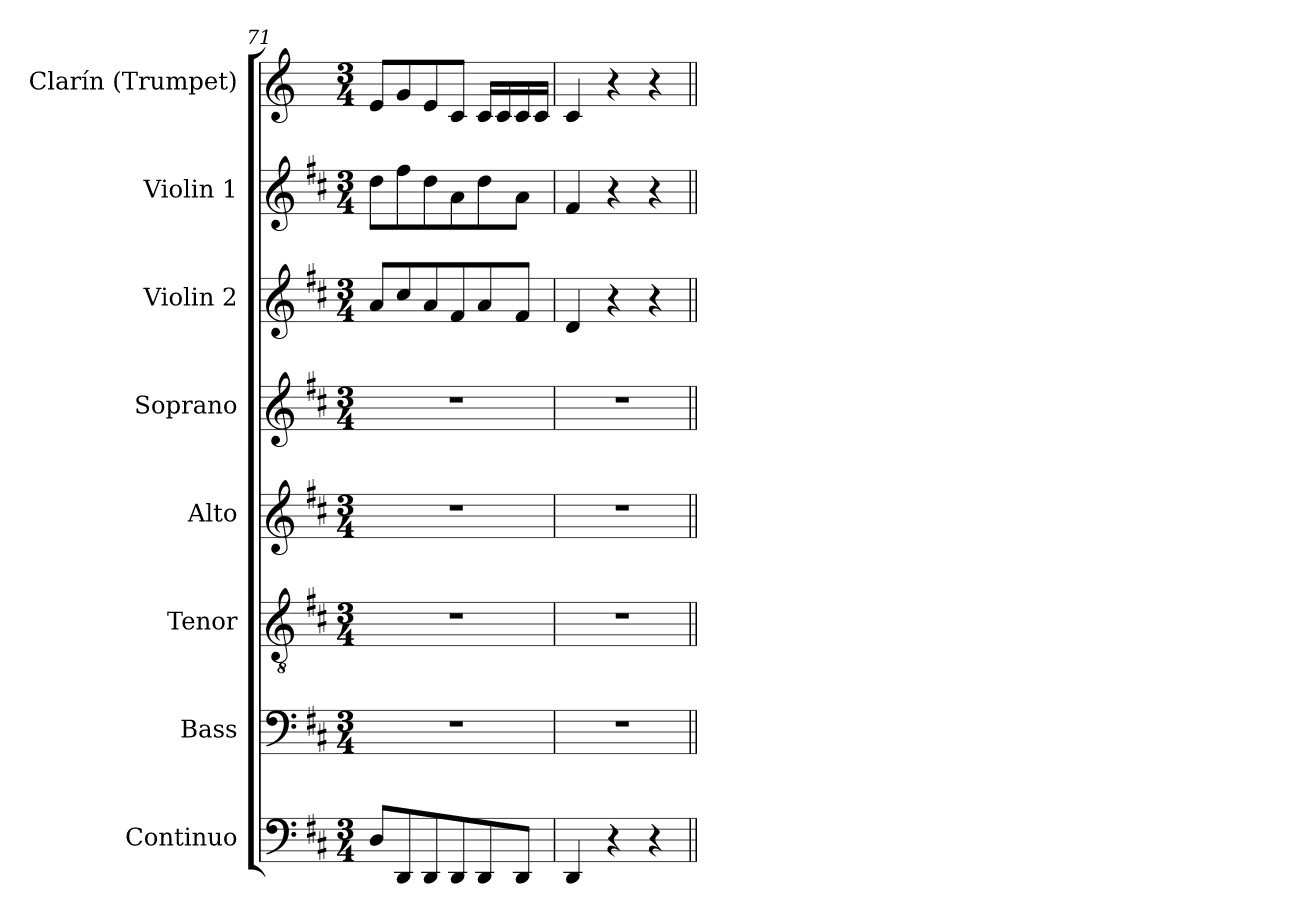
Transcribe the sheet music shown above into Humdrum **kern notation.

**kern	**kern	**kern	**kern	**kern	**kern	**kern	**kern
*part8	*part7	*part6	*part5	*part4	*part3	*part2	*part1
*staff8	*staff7	*staff6	*staff5	*staff4	*staff3	*staff2	*staff1
*I"Continuo	*I"Bass	*I"Tenor	*I"Alto	*I"Soprano	*I"Violin 2	*I"Violin 1	*I"Clarín (Trumpet)
*I'Cont.	*I'B.	*I'T.	*I'A.	*I'S.	*I'Vln. 2	*I'Vln. 1	*I'Tpt.
*clefF4	*clefF4	*clefGv2	*clefG2	*clefG2	*clefG2	*clefG2	*clefG2
*	*	*ITrd7c12	*	*	*	*	*ITrd-1c-2
*k[f#c#]	*k[f#c#]	*k[f#c#]	*k[f#c#]	*k[f#c#]	*k[f#c#]	*k[f#c#]	*k[f#c#]
*D:	*D:	*D:	*D:	*D:	*D:	*D:	*D:
*M3/4	*M3/4	*M3/4	*M3/4	*M3/4	*M3/4	*M3/4	*M3/4
=71	=71	=71	=71	=71	=71	=71	=71
!	!LO:N:vis=1	!LO:N:vis=1	!LO:N:vis=1	!LO:N:vis=1	!	!	!
8Di/L	2.r	2.r	2.r	2.r	8ai/L	8ddi\L	8f#i/L
8DDi/	.	.	.	.	8cc#i/	8ff#i\	8ai/
8DDi/	.	.	.	.	8ai/	8ddi\	8f#i/
8DDi/	.	.	.	.	8f#i/	8ai\	8di/J
8DDi/	.	.	.	.	8ai/	8ddi\	16di/LL
.	.	.	.	.	.	.	16di/
8DDi/J	.	.	.	.	8f#i/J	8ai\J	16di/
.	.	.	.	.	.	.	16di/JJ
=72	=72	=72	=72	=72	=72	=72	=72
!	!LO:N:vis=1	!LO:N:vis=1	!LO:N:vis=1	!LO:N:vis=1	!	!	!
4DDi/	2.r	2.r	2.r	2.r	4di/	4f#i/	4di/
4r	.	.	.	.	4r	4r	4r
4r	.	.	.	.	4r	4r	4r
=||	=||	=||	=||	=||	=||	=||	=||
*-	*-	*-	*-	*-	*-	*-	*-
